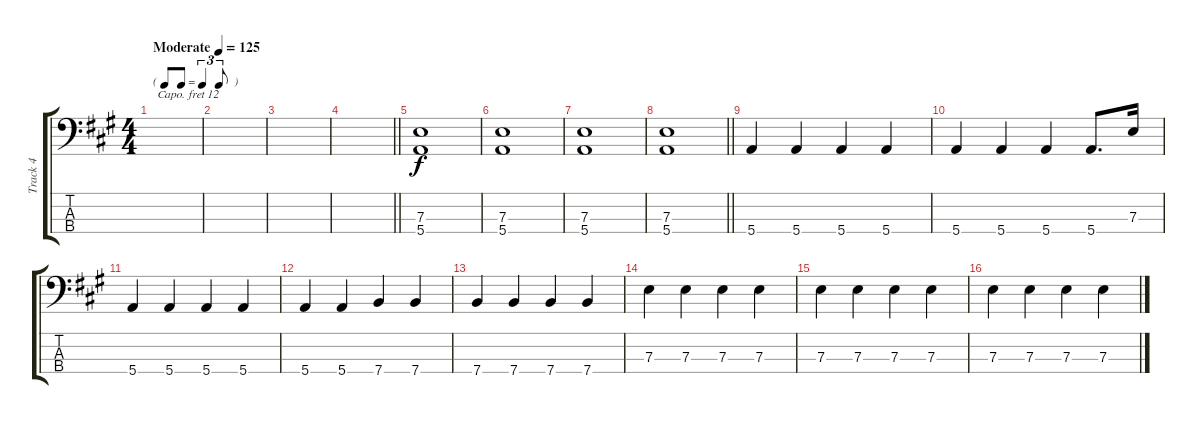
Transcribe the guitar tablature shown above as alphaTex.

\track ("Track 4" "Track 4") {instrument acousticgrandpiano}
\staff {score tabs}
\capo 12
\tuning (G2 D2 A1 E1) {hide}
\ts (4 4)
\tf triplet8th
\tempo (125 "Moderate")
\clef f4
\ks a
|
|
|
\barLineRight lightlight
|
(7.3 5.4).1 |
(7.3 5.4).1 |
(7.3 5.4).1 |
\barLineRight lightlight
(7.3 5.4).1 |
5.4.4 5.4.4 5.4.4 5.4.4 |
5.4.4 5.4.4 5.4.4 5.4.8{d} 7.3.16 |
5.4.4 5.4.4 5.4.4 5.4.4 |
5.4.4 5.4.4 7.4.4 7.4.4 |
7.4.4 7.4.4 7.4.4 7.4.4 |
7.3.4 7.3.4 7.3.4 7.3.4 |
7.3.4 7.3.4 7.3.4 7.3.4 |
7.3.4 7.3.4 7.3.4 7.3.4
